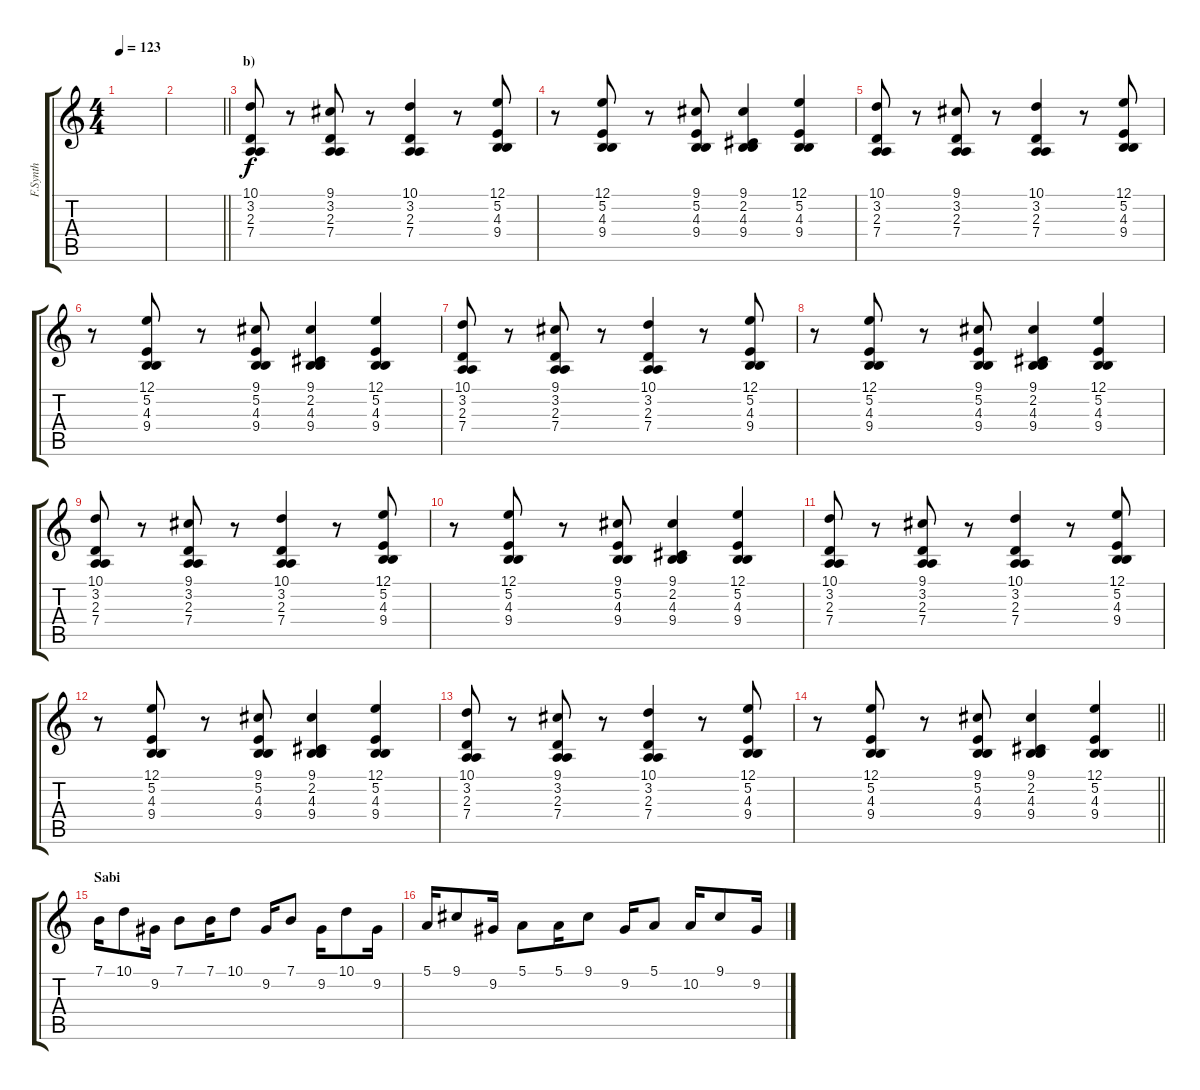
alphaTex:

\track ("F.Synth " "F.Synth ") {instrument churchorgan}
\staff {score tabs}
\tuning (E4 B3 G3 D3 A2 E2) {hide}
\ts (4 4)
\tempo 123
\clef g2
\ks c
|
\barLineRight lightlight
|
\section ("" "b)")
(10.1 3.2 2.3 7.4).8 r.8 (9.1 3.2 2.3 7.4).8 r.8 (10.1 3.2 2.3 7.4).4 r.8 (12.1 5.2 4.3 9.4).8 |
r.8 (12.1 5.2 4.3 9.4).8 r.8 (9.1 5.2 4.3 9.4).8 (9.1 2.2 4.3 9.4).4 (12.1 5.2 4.3 9.4).4 |
(10.1 3.2 2.3 7.4).8 r.8 (9.1 3.2 2.3 7.4).8 r.8 (10.1 3.2 2.3 7.4).4 r.8 (12.1 5.2 4.3 9.4).8 |
r.8 (12.1 5.2 4.3 9.4).8 r.8 (9.1 5.2 4.3 9.4).8 (9.1 2.2 4.3 9.4).4 (12.1 5.2 4.3 9.4).4 |
(10.1 3.2 2.3 7.4).8 r.8 (9.1 3.2 2.3 7.4).8 r.8 (10.1 3.2 2.3 7.4).4 r.8 (12.1 5.2 4.3 9.4).8 |
r.8 (12.1 5.2 4.3 9.4).8 r.8 (9.1 5.2 4.3 9.4).8 (9.1 2.2 4.3 9.4).4 (12.1 5.2 4.3 9.4).4 |
(10.1 3.2 2.3 7.4).8 r.8 (9.1 3.2 2.3 7.4).8 r.8 (10.1 3.2 2.3 7.4).4 r.8 (12.1 5.2 4.3 9.4).8 |
r.8 (12.1 5.2 4.3 9.4).8 r.8 (9.1 5.2 4.3 9.4).8 (9.1 2.2 4.3 9.4).4 (12.1 5.2 4.3 9.4).4 |
(10.1 3.2 2.3 7.4).8 r.8 (9.1 3.2 2.3 7.4).8 r.8 (10.1 3.2 2.3 7.4).4 r.8 (12.1 5.2 4.3 9.4).8 |
r.8 (12.1 5.2 4.3 9.4).8 r.8 (9.1 5.2 4.3 9.4).8 (9.1 2.2 4.3 9.4).4 (12.1 5.2 4.3 9.4).4 |
(10.1 3.2 2.3 7.4).8 r.8 (9.1 3.2 2.3 7.4).8 r.8 (10.1 3.2 2.3 7.4).4 r.8 (12.1 5.2 4.3 9.4).8 |
\barLineRight lightlight
r.8 (12.1 5.2 4.3 9.4).8 r.8 (9.1 5.2 4.3 9.4).8 (9.1 2.2 4.3 9.4).4 (12.1 5.2 4.3 9.4).4 |
\section ("" "Sabi")
7.1.16 10.1.8 9.2.16 7.1.8 7.1.16 10.1.8 9.2.16 7.1.8 9.2.16 10.1.8 9.2.16 |
5.1.16 9.1.8 9.2.16 5.1.8 5.1.16 9.1.8 9.2.16 5.1.8 10.2.16 9.1.8 9.2.16
